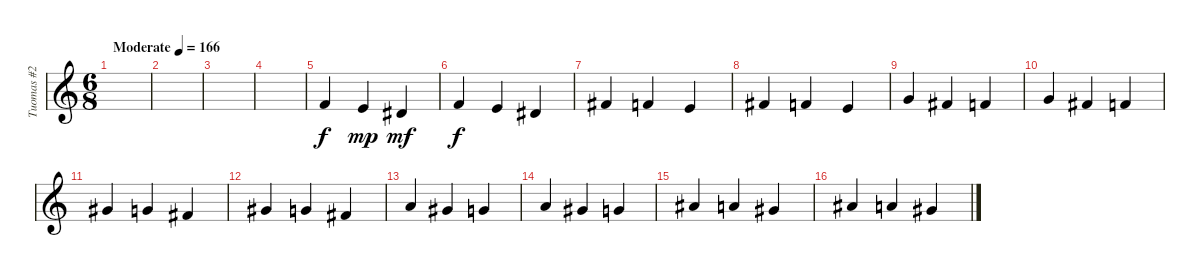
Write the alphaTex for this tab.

\track ("Tuomas #2" "Tuomas #2") {instrument stringensemble1}
\staff {score}
\tuning (E4 B3 G3 D3 A2 E2 B1) {hide}
\ts (6 8)
\section ("" "")
\tempo (166 "Moderate")
\clef g2
\ks c
|
|
|
|
10.3.4 9.3.4{dy mp} 8.3.4{dy mf} |
10.3.4{dy f} 9.3.4 8.3.4 |
11.3.4 10.3.4 9.3.4 |
11.3.4 10.3.4 9.3.4 |
12.3.4 11.3.4 10.3.4 |
12.3.4 11.3.4 10.3.4 |
13.3.4 12.3.4 11.3.4 |
13.3.4 12.3.4 11.3.4 |
14.3.4 13.3.4 12.3.4 |
14.3.4 13.3.4 12.3.4 |
15.3.4 14.3.4 13.3.4 |
15.3.4 14.3.4 13.3.4
